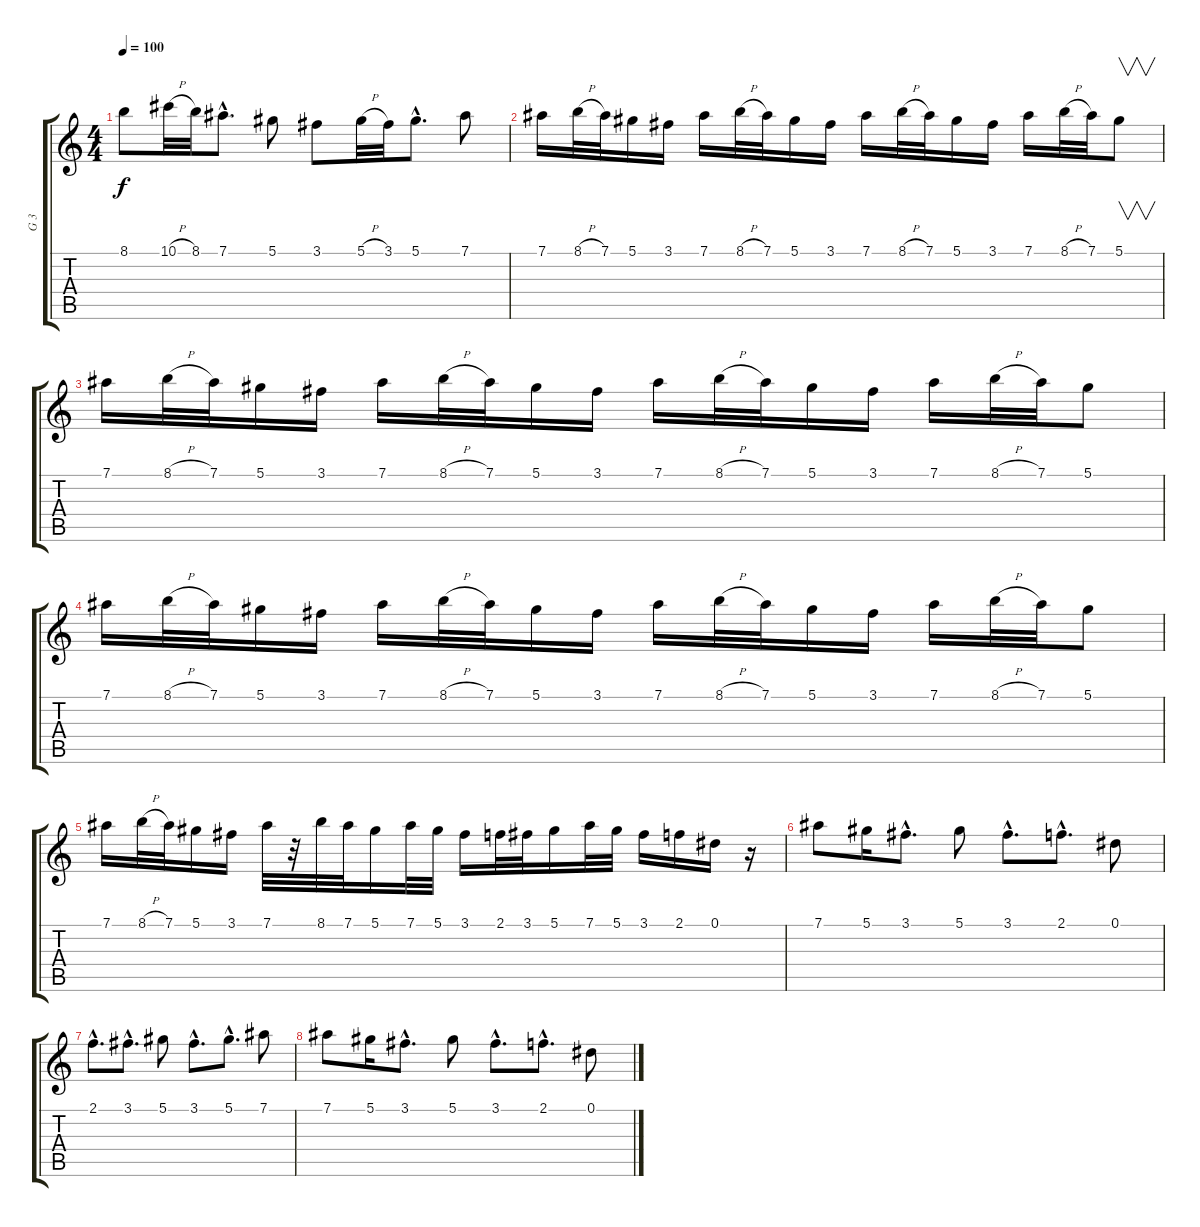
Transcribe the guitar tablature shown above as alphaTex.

\track ("G 3" "G 3") {instrument distortionguitar}
\staff {score tabs}
\tuning (Eb4 Bb3 Gb3 Db3 Ab2 Eb2) {hide}
\ts (4 4)
\tempo 100
\clef g2
\ks c
8.1.8{dy f} 10.1{h}.32 8.1.32 7.1{hac}.8{d} 5.1.8 3.1.8 5.1{h}.32 3.1.32 5.1{hac}.8{d} 7.1.8 |
7.1.16 8.1{h}.32 7.1.32 5.1.16 3.1.16 7.1.16 8.1{h}.32 7.1.32 5.1.16 3.1.16 7.1.16 8.1{h}.32 7.1.32 5.1.16 3.1.16 7.1.16 8.1{h}.32 7.1.32 5.1.8{v} |
7.1.16 8.1{h}.32 7.1.32 5.1.16 3.1.16 7.1.16 8.1{h}.32 7.1.32 5.1.16 3.1.16 7.1.16 8.1{h}.32 7.1.32 5.1.16 3.1.16 7.1.16 8.1{h}.32 7.1.32 5.1.8 |
7.1.16 8.1{h}.32 7.1.32 5.1.16 3.1.16 7.1.16 8.1{h}.32 7.1.32 5.1.16 3.1.16 7.1.16 8.1{h}.32 7.1.32 5.1.16 3.1.16 7.1.16 8.1{h}.32 7.1.32 5.1.8 |
7.1.16 8.1{h}.32 7.1.32 5.1.16 3.1.16 7.1.32 r.32 8.1.32 7.1.32 5.1.16 7.1.32 5.1.32 3.1.16 2.1.32 3.1.32 5.1.16 7.1.32 5.1.32 3.1.16 2.1.16 0.1.16 r.16 |
7.1.8 5.1.16 3.1{hac}.8{d} 5.1.8 3.1{hac}.8{d} 2.1{hac}.8{d} 0.1.8 |
2.1{hac}.8{d} 3.1{hac}.8{d} 5.1.8 3.1{hac}.8{d} 5.1{hac}.8{d} 7.1.8 |
7.1.8 5.1.16 3.1{hac}.8{d} 5.1.8 3.1{hac}.8{d} 2.1{hac}.8{d} 0.1.8
